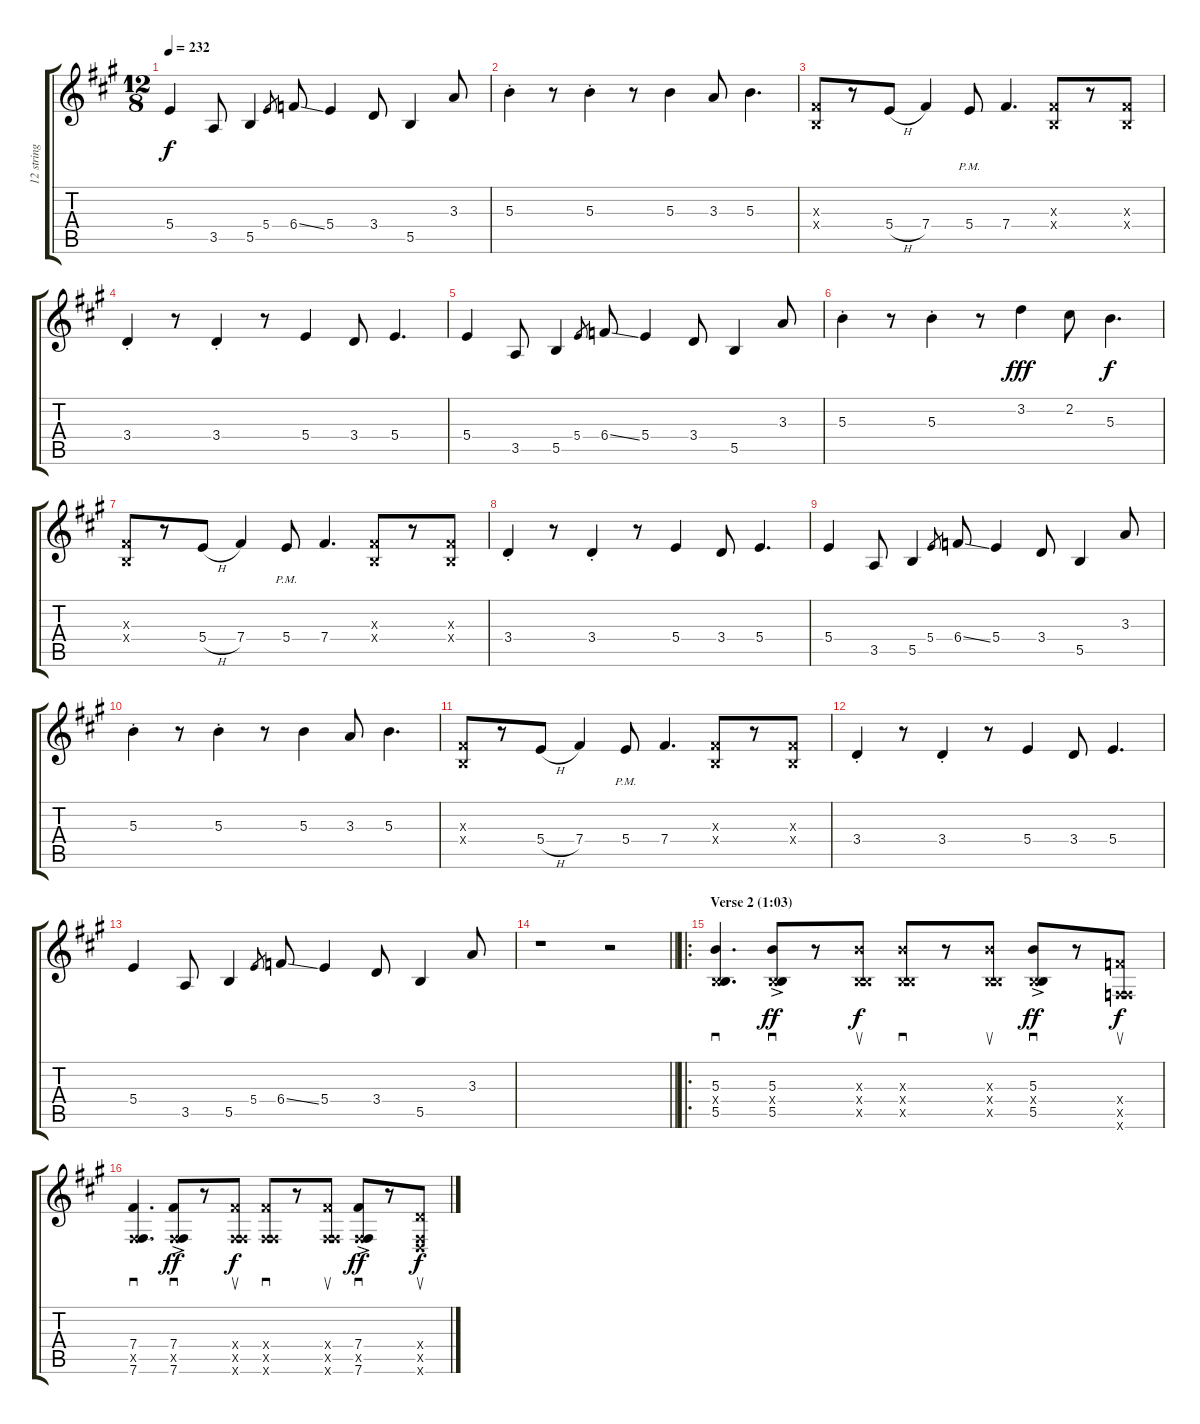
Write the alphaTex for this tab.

\track ("12 string acoustic" "12 string ") {instrument acousticguitarnylon}
\staff {score tabs}
\tuning (D4 B3 Gb3 B2 Gb2 B1) {hide}
\ts (12 8)
\tempo 232
\clef g2
\ks a
5.4.4{dy f} 3.5.8 5.5.4 5.4.8{gr} 6.4{ss}.8 5.4.4 3.4.8 5.5.4 3.3.8 |
5.3{st}.4 r.8 5.3{st}.4 r.8 5.3.4 3.3.8 5.3.4{d} |
(0.3{x} 0.4{x}).8 r.8 5.4{h}.8 7.4.4 5.4{pm}.8 7.4.4{d} (0.3{x} 0.4{x}).8 r.8 (0.3{x} 0.4{x}).8 |
3.4{st}.4 r.8 3.4{st}.4 r.8 5.4.4 3.4.8 5.4.4{d} |
5.4.4 3.5.8 5.5.4 5.4.8{gr} 6.4{ss}.8 5.4.4 3.4.8 5.5.4 3.3.8 |
5.3{st}.4 r.8 5.3{st}.4 r.8 3.2.4{dy fff} 2.2.8 5.3.4{d dy f} |
(0.3{x} 0.4{x}).8 r.8 5.4{h}.8 7.4.4 5.4{pm}.8 7.4.4{d} (0.3{x} 0.4{x}).8 r.8 (0.3{x} 0.4{x}).8 |
3.4{st}.4 r.8 3.4{st}.4 r.8 5.4.4 3.4.8 5.4.4{d} |
5.4.4 3.5.8 5.5.4 5.4.8{gr} 6.4{ss}.8 5.4.4 3.4.8 5.5.4 3.3.8 |
5.3{st}.4 r.8 5.3{st}.4 r.8 5.3.4 3.3.8 5.3.4{d} |
(0.3{x} 0.4{x}).8 r.8 5.4{h}.8 7.4.4 5.4{pm}.8 7.4.4{d} (0.3{x} 0.4{x}).8 r.8 (0.3{x} 0.4{x}).8 |
3.4{st}.4 r.8 3.4{st}.4 r.8 5.4.4 3.4.8 5.4.4{d} |
5.4.4 3.5.8 5.5.4 5.4.8{gr} 6.4{ss}.8 5.4.4 3.4.8 5.5.4 3.3.8 |
\barLineRight lightlight
r.1 r.2 |
\ro
\section ("" "Verse 2 (1:03)")
(5.3 0.4{x} 5.5).4{d sd} (5.3{ac} 0.4{ac x} 5.5{ac}).8{sd dy ff} r.8 (5.3{x} 0.4{x} 5.5{x}).8{su dy f} (5.3{x} 0.4{x} 5.5{x}).8{sd} r.8 (5.3{x} 0.4{x} 5.5{x}).8{su} (5.3{ac} 0.4{ac x} 5.5{ac}).8{sd dy ff} r.8 (6.4{x} 0.5{x} 6.6{x}).8{su dy f} |
(7.4 0.5{x} 7.6).4{d sd} (7.4{ac} 0.5{ac x} 7.6{ac}).8{sd dy ff} r.8 (7.4{x} 0.5{x} 7.6{x}).8{su dy f} (7.4{x} 0.5{x} 7.6{x}).8{sd} r.8 (7.4{x} 0.5{x} 7.6{x}).8{su} (7.4{ac} 0.5{ac x} 7.6{ac}).8{sd dy ff} r.8 (3.4{x} 0.5{x} 3.6{x}).8{su dy f}
